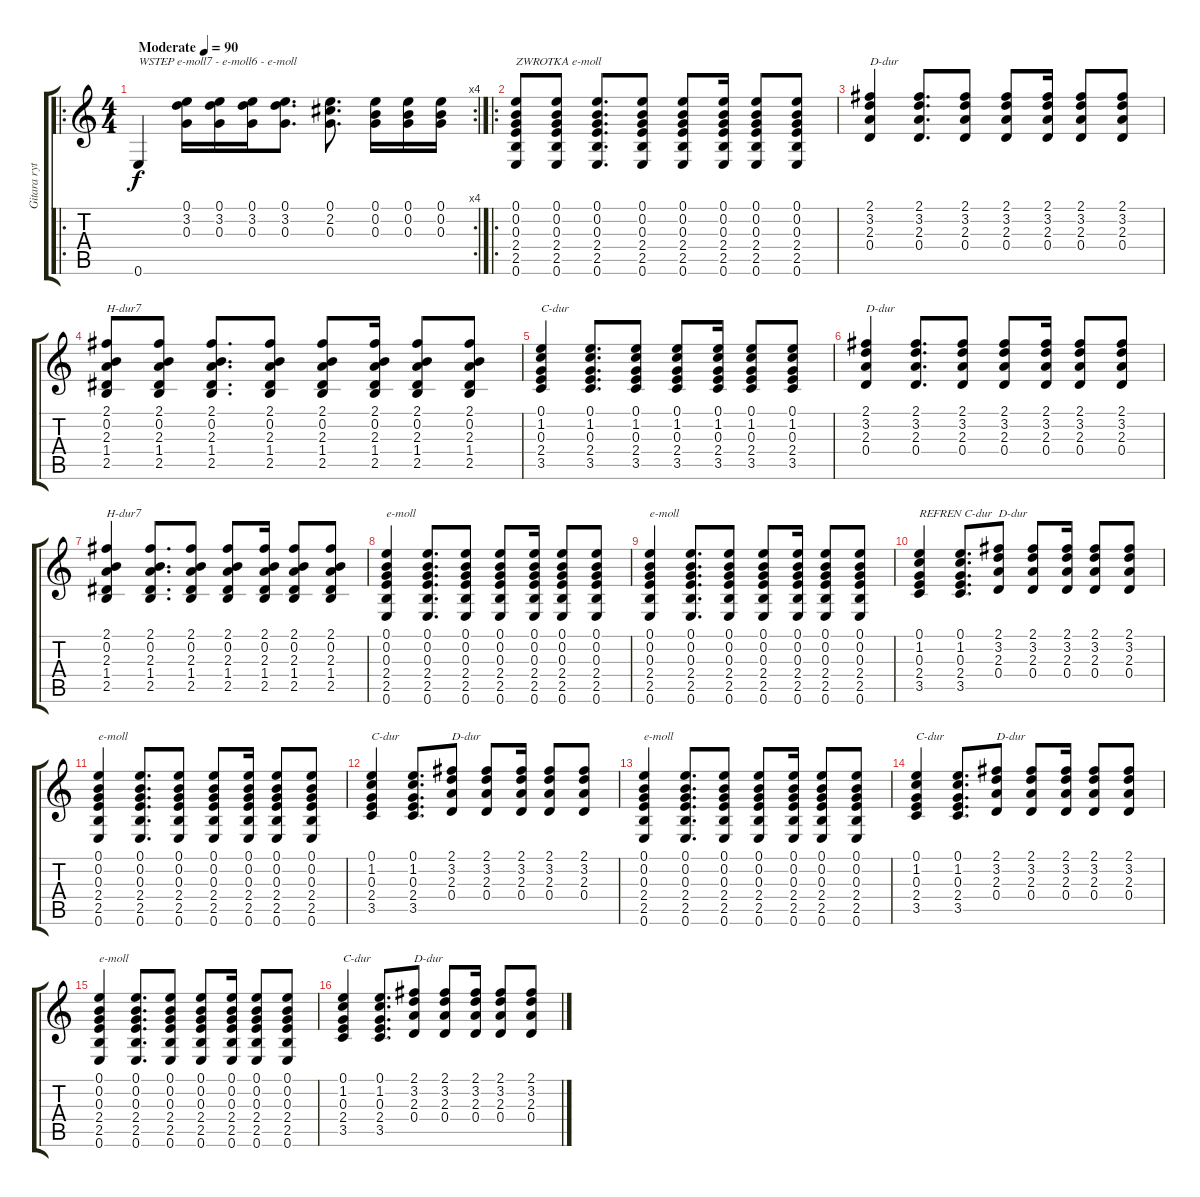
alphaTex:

\track ("Gitara rytmiczna" "Gitara ryt") {instrument acousticguitarsteel}
\staff {score tabs}
\tuning (E4 B3 G3 D3 A2 E2) {hide}
\ro
\rc 4
\ts (4 4)
\tempo (90 "Moderate")
\clef g2
\ks c
0.6.4{txt "WSTEP e-moll7 - e-moll6 - e-moll" dy f instrument acousticguitarsteel} (0.1 3.2 0.3).16 (0.1 3.2 0.3).16 (0.1 3.2 0.3).16 (0.1 3.2 0.3).8{d} (0.1 2.2 0.3).8{d} (0.1 0.2 0.3).16 (0.1 0.2 0.3).16 (0.1 0.2 0.3).16 |
\ro
(0.1 0.2 0.3 2.4 2.5 0.6).8{txt "ZWROTKA e-moll"} (0.1 0.2 0.3 2.4 2.5 0.6).8 (0.1 0.2 0.3 2.4 2.5 0.6).8{d} (0.1 0.2 0.3 2.4 2.5 0.6).8 (0.1 0.2 0.3 2.4 2.5 0.6).8 (0.1 0.2 0.3 2.4 2.5 0.6).16 (0.1 0.2 0.3 2.4 2.5 0.6).8 (0.1 0.2 0.3 2.4 2.5 0.6).8 |
(2.1 3.2 2.3 0.4).4{txt "D-dur"} (2.1 3.2 2.3 0.4).8{d} (2.1 3.2 2.3 0.4).8 (2.1 3.2 2.3 0.4).8 (2.1 3.2 2.3 0.4).16 (2.1 3.2 2.3 0.4).8 (2.1 3.2 2.3 0.4).8 |
(2.1 0.2 2.3 1.4 2.5).8{txt "H-dur7"} (2.1 0.2 2.3 1.4 2.5).8 (2.1 0.2 2.3 1.4 2.5).8{d} (2.1 0.2 2.3 1.4 2.5).8 (2.1 0.2 2.3 1.4 2.5).8 (2.1 0.2 2.3 1.4 2.5).16 (2.1 0.2 2.3 1.4 2.5).8 (2.1 0.2 2.3 1.4 2.5).8 |
(0.1 1.2 0.3 2.4 3.5).4{txt "C-dur"} (0.1 1.2 0.3 2.4 3.5).8{d} (0.1 1.2 0.3 2.4 3.5).8 (0.1 1.2 0.3 2.4 3.5).8 (0.1 1.2 0.3 2.4 3.5).16 (0.1 1.2 0.3 2.4 3.5).8 (0.1 1.2 0.3 2.4 3.5).8 |
(2.1 3.2 2.3 0.4).4{txt "D-dur"} (2.1 3.2 2.3 0.4).8{d} (2.1 3.2 2.3 0.4).8 (2.1 3.2 2.3 0.4).8 (2.1 3.2 2.3 0.4).16 (2.1 3.2 2.3 0.4).8 (2.1 3.2 2.3 0.4).8 |
(2.1 0.2 2.3 1.4 2.5).4{txt "H-dur7"} (2.1 0.2 2.3 1.4 2.5).8{d} (2.1 0.2 2.3 1.4 2.5).8 (2.1 0.2 2.3 1.4 2.5).8 (2.1 0.2 2.3 1.4 2.5).16 (2.1 0.2 2.3 1.4 2.5).8 (2.1 0.2 2.3 1.4 2.5).8 |
(0.1 0.2 0.3 2.4 2.5 0.6).4{txt "e-moll"} (0.1 0.2 0.3 2.4 2.5 0.6).8{d} (0.1 0.2 0.3 2.4 2.5 0.6).8 (0.1 0.2 0.3 2.4 2.5 0.6).8 (0.1 0.2 0.3 2.4 2.5 0.6).16 (0.1 0.2 0.3 2.4 2.5 0.6).8 (0.1 0.2 0.3 2.4 2.5 0.6).8 |
(0.1 0.2 0.3 2.4 2.5 0.6).4{txt "e-moll"} (0.1 0.2 0.3 2.4 2.5 0.6).8{d} (0.1 0.2 0.3 2.4 2.5 0.6).8 (0.1 0.2 0.3 2.4 2.5 0.6).8 (0.1 0.2 0.3 2.4 2.5 0.6).16 (0.1 0.2 0.3 2.4 2.5 0.6).8 (0.1 0.2 0.3 2.4 2.5 0.6).8 |
(0.1 1.2 0.3 2.4 3.5).4{txt "REFREN C-dur"} (0.1 1.2 0.3 2.4 3.5).8{d} (2.1 3.2 2.3 0.4).8{txt "D-dur"} (2.1 3.2 2.3 0.4).8 (2.1 3.2 2.3 0.4).16 (2.1 3.2 2.3 0.4).8 (2.1 3.2 2.3 0.4).8 |
(0.1 0.2 0.3 2.4 2.5 0.6).4{txt "e-moll"} (0.1 0.2 0.3 2.4 2.5 0.6).8{d} (0.1 0.2 0.3 2.4 2.5 0.6).8 (0.1 0.2 0.3 2.4 2.5 0.6).8 (0.1 0.2 0.3 2.4 2.5 0.6).16 (0.1 0.2 0.3 2.4 2.5 0.6).8 (0.1 0.2 0.3 2.4 2.5 0.6).8 |
(0.1 1.2 0.3 2.4 3.5).4{txt "C-dur"} (0.1 1.2 0.3 2.4 3.5).8{d} (2.1 3.2 2.3 0.4).8{txt "D-dur"} (2.1 3.2 2.3 0.4).8 (2.1 3.2 2.3 0.4).16 (2.1 3.2 2.3 0.4).8 (2.1 3.2 2.3 0.4).8 |
(0.1 0.2 0.3 2.4 2.5 0.6).4{txt "e-moll"} (0.1 0.2 0.3 2.4 2.5 0.6).8{d} (0.1 0.2 0.3 2.4 2.5 0.6).8 (0.1 0.2 0.3 2.4 2.5 0.6).8 (0.1 0.2 0.3 2.4 2.5 0.6).16 (0.1 0.2 0.3 2.4 2.5 0.6).8 (0.1 0.2 0.3 2.4 2.5 0.6).8 |
(0.1 1.2 0.3 2.4 3.5).4{txt "C-dur"} (0.1 1.2 0.3 2.4 3.5).8{d} (2.1 3.2 2.3 0.4).8{txt "D-dur"} (2.1 3.2 2.3 0.4).8 (2.1 3.2 2.3 0.4).16 (2.1 3.2 2.3 0.4).8 (2.1 3.2 2.3 0.4).8 |
(0.1 0.2 0.3 2.4 2.5 0.6).4{txt "e-moll"} (0.1 0.2 0.3 2.4 2.5 0.6).8{d} (0.1 0.2 0.3 2.4 2.5 0.6).8 (0.1 0.2 0.3 2.4 2.5 0.6).8 (0.1 0.2 0.3 2.4 2.5 0.6).16 (0.1 0.2 0.3 2.4 2.5 0.6).8 (0.1 0.2 0.3 2.4 2.5 0.6).8 |
(0.1 1.2 0.3 2.4 3.5).4{txt "C-dur"} (0.1 1.2 0.3 2.4 3.5).8{d} (2.1 3.2 2.3 0.4).8{txt "D-dur"} (2.1 3.2 2.3 0.4).8 (2.1 3.2 2.3 0.4).16 (2.1 3.2 2.3 0.4).8 (2.1 3.2 2.3 0.4).8
